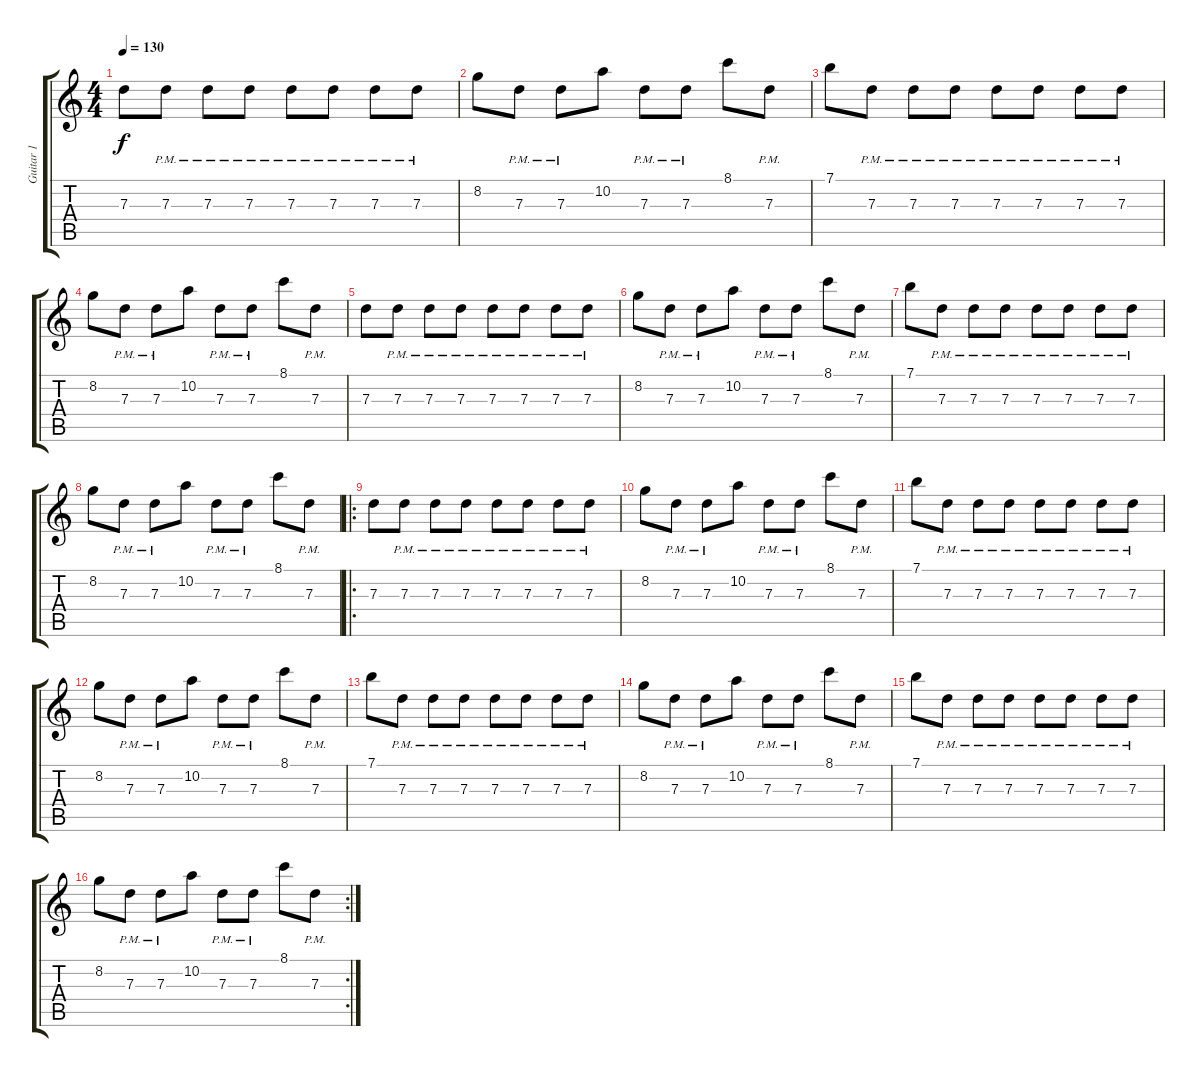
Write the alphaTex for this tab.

\track ("Guitar 1" "Guitar 1") {instrument electricguitarclean}
\staff {score tabs}
\tuning (E4 B3 G3 D3 A2 E2) {hide}
\ts (4 4)
\tempo 130
\clef g2
\ks c
7.3.8{dy f volume 0} 7.3{pm}.8 7.3{pm}.8 7.3{pm}.8 7.3{pm}.8 7.3{pm}.8 7.3{pm}.8 7.3{pm}.8 |
8.2.8 7.3{pm}.8 7.3{pm}.8 10.2.8 7.3{pm}.8 7.3{pm}.8 8.1.8 7.3{pm}.8 |
7.1.8 7.3{pm}.8 7.3{pm}.8 7.3{pm}.8 7.3{pm}.8 7.3{pm}.8 7.3{pm}.8 7.3{pm}.8 |
8.2.8 7.3{pm}.8 7.3{pm}.8 10.2.8 7.3{pm}.8 7.3{pm}.8 8.1.8 7.3{pm}.8 |
7.3.8 7.3{pm}.8 7.3{pm}.8 7.3{pm}.8 7.3{pm}.8 7.3{pm}.8 7.3{pm}.8 7.3{pm}.8 |
8.2.8 7.3{pm}.8 7.3{pm}.8 10.2.8 7.3{pm}.8 7.3{pm}.8 8.1.8 7.3{pm}.8 |
7.1.8 7.3{pm}.8 7.3{pm}.8 7.3{pm}.8 7.3{pm}.8 7.3{pm}.8 7.3{pm}.8 7.3{pm}.8 |
8.2.8 7.3{pm}.8 7.3{pm}.8 10.2.8 7.3{pm}.8 7.3{pm}.8 8.1.8 7.3{pm}.8 |
\ro
7.3.8{volume 13} 7.3{pm}.8 7.3{pm}.8 7.3{pm}.8 7.3{pm}.8 7.3{pm}.8 7.3{pm}.8 7.3{pm}.8 |
8.2.8 7.3{pm}.8 7.3{pm}.8 10.2.8 7.3{pm}.8 7.3{pm}.8 8.1.8 7.3{pm}.8 |
7.1.8 7.3{pm}.8 7.3{pm}.8 7.3{pm}.8 7.3{pm}.8 7.3{pm}.8 7.3{pm}.8 7.3{pm}.8 |
8.2.8 7.3{pm}.8 7.3{pm}.8 10.2.8 7.3{pm}.8 7.3{pm}.8 8.1.8 7.3{pm}.8 |
7.1.8 7.3{pm}.8 7.3{pm}.8 7.3{pm}.8 7.3{pm}.8 7.3{pm}.8 7.3{pm}.8 7.3{pm}.8 |
8.2.8 7.3{pm}.8 7.3{pm}.8 10.2.8 7.3{pm}.8 7.3{pm}.8 8.1.8 7.3{pm}.8 |
7.1.8 7.3{pm}.8 7.3{pm}.8 7.3{pm}.8 7.3{pm}.8 7.3{pm}.8 7.3{pm}.8 7.3{pm}.8 |
\rc 2
8.2.8 7.3{pm}.8 7.3{pm}.8 10.2.8 7.3{pm}.8 7.3{pm}.8 8.1.8 7.3{pm}.8
